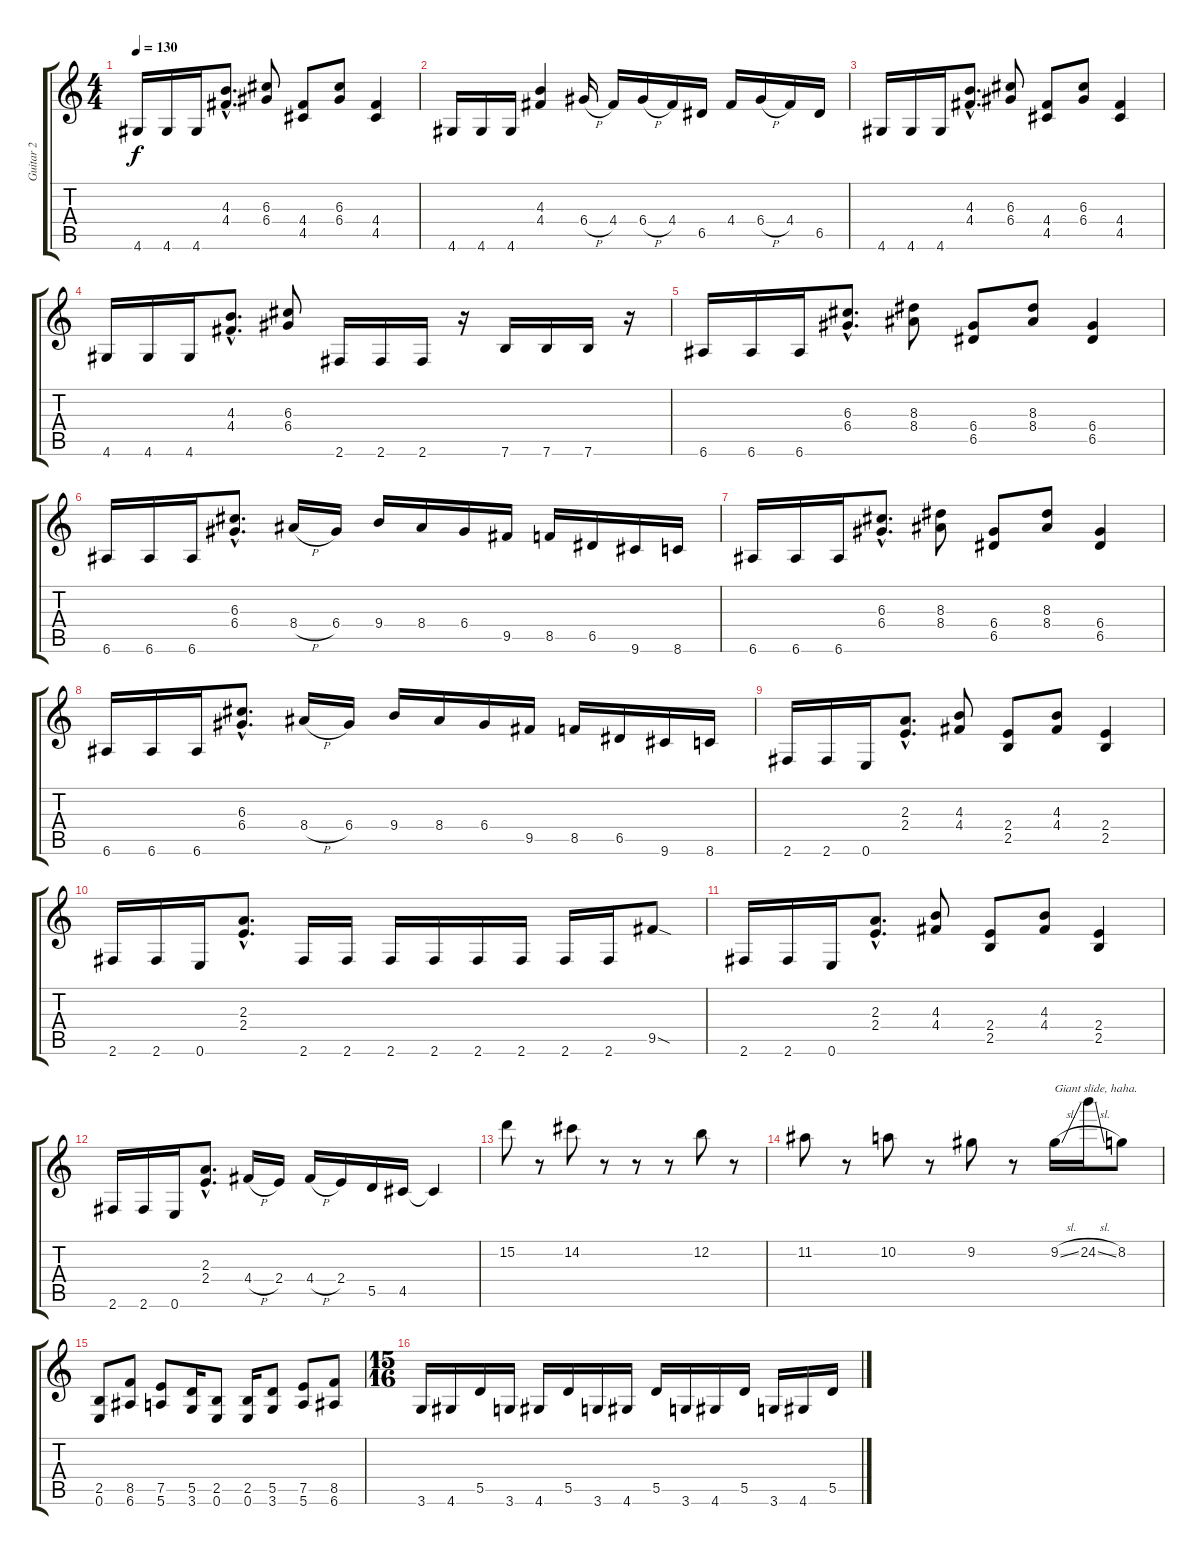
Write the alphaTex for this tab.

\track ("Guitar 2" "Guitar 2") {instrument distortionguitar}
\staff {score tabs}
\tuning (E4 B3 G3 D3 A2 E2) {hide}
\ts (4 4)
\tempo 130
\clef g2
\ks c
4.6.16{dy f} 4.6.16 4.6.16 (4.3{hac} 4.4{hac}).8{d} (6.3 6.4).8 (4.4 4.5).8 (6.3 6.4).8 (4.4 4.5).4 |
4.6.16 4.6.16 4.6.16 (4.3 4.4).4 6.4{h}.16 4.4.16 6.4{h}.16 4.4.16 6.5.16 4.4.16 6.4{h}.16 4.4.16 6.5.16 |
4.6.16 4.6.16 4.6.16 (4.3{hac} 4.4{hac}).8{d} (6.3 6.4).8 (4.4 4.5).8 (6.3 6.4).8 (4.4 4.5).4 |
4.6.16 4.6.16 4.6.16 (4.3{hac} 4.4{hac}).8{d} (6.3 6.4).8 2.6.16 2.6.16 2.6.16 r.16 7.6.16 7.6.16 7.6.16 r.16 |
6.6.16 6.6.16 6.6.16 (6.3{hac} 6.4{hac}).8{d} (8.3 8.4).8 (6.4 6.5).8 (8.3 8.4).8 (6.4 6.5).4 |
6.6.16 6.6.16 6.6.16 (6.3{hac} 6.4{hac}).8{d} 8.4{h}.16 6.4.16 9.4.16 8.4.16 6.4.16 9.5.16 8.5.16 6.5.16 9.6.16 8.6.16 |
6.6.16 6.6.16 6.6.16 (6.3{hac} 6.4{hac}).8{d} (8.3 8.4).8 (6.4 6.5).8 (8.3 8.4).8 (6.4 6.5).4 |
6.6.16 6.6.16 6.6.16 (6.3{hac} 6.4{hac}).8{d} 8.4{h}.16 6.4.16 9.4.16 8.4.16 6.4.16 9.5.16 8.5.16 6.5.16 9.6.16 8.6.16 |
2.6.16 2.6.16 0.6.16 (2.3{hac} 2.4{hac}).8{d} (4.3 4.4).8 (2.4 2.5).8 (4.3 4.4).8 (2.4 2.5).4 |
2.6.16 2.6.16 0.6.16 (2.3{hac} 2.4{hac}).8{d} 2.6.16 2.6.16 2.6.16 2.6.16 2.6.16 2.6.16 2.6.16 2.6.16 9.5{sod}.8 |
2.6.16 2.6.16 0.6.16 (2.3{hac} 2.4{hac}).8{d} (4.3 4.4).8 (2.4 2.5).8 (4.3 4.4).8 (2.4 2.5).4 |
2.6.16 2.6.16 0.6.16 (2.3{hac} 2.4{hac}).8{d} 4.4{h}.16 2.4.16 4.4{h}.16 2.4.16 5.5.16 4.5.16 4.5{t}.4 |
15.2.8 r.8 14.2.8 r.8 r.8 r.8 12.2.8 r.8 |
11.2.8 r.8 10.2.8 r.8 9.2.8 r.8 9.2{sl}.16{txt "Giant slide, haha."} 24.2{sl}.16 8.2.8 |
(2.5 0.6).8 (8.5 6.6).8 (7.5 5.6).8 (5.5 3.6).16 (2.5 0.6).8 (2.5 0.6).16 (5.5 3.6).8 (7.5 5.6).8 (8.5 6.6).8 |
\ts (15 16)
3.6.16 4.6.16 5.5.16 3.6.16 4.6.16 5.5.16 3.6.16 4.6.16 5.5.16 3.6.16 4.6.16 5.5.16 3.6.16 4.6.16 5.5.16
